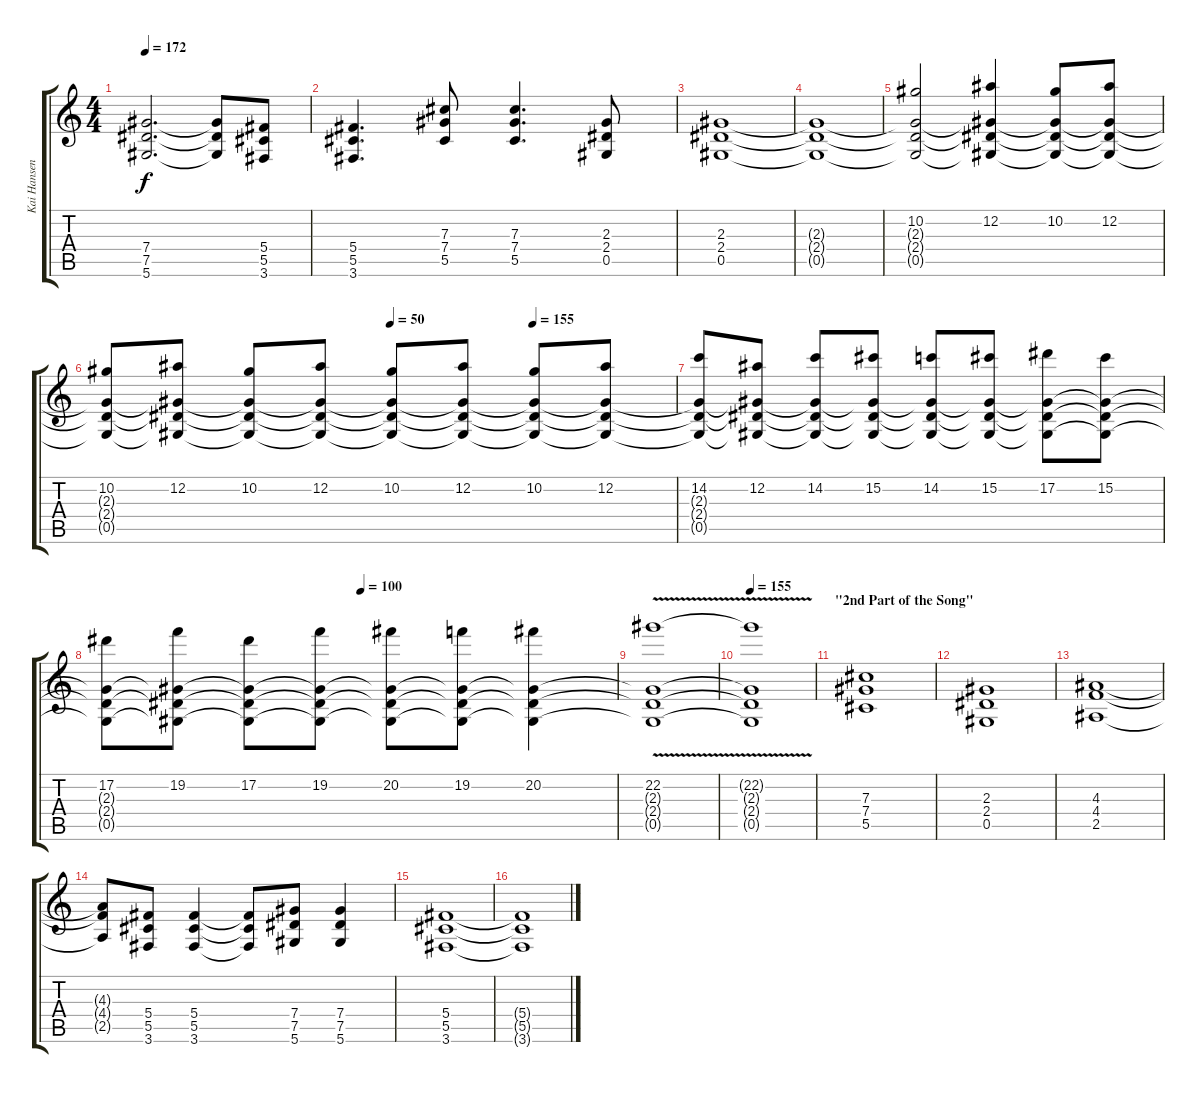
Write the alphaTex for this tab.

\track ("Kai Hansen - Guitar" "Kai Hansen") {instrument distortionguitar}
\staff {score tabs}
\tuning (Eb4 Bb3 Gb3 Db3 Ab2 Eb2) {hide}
\ts (4 4)
\tempo 172
\clef g2
\ks c
(7.4 7.5 5.6).2{d dy f} (7.4{t} 7.5{t} 5.6{t}).8 (5.4 5.5 3.6).8 |
(5.4 5.5 3.6).4{d} (7.3 7.4 5.5).8 (7.3 7.4 5.5).4{d} (2.3 2.4 0.5).8 |
(2.3 2.4 0.5).1 |
(2.3{t} 2.4{t} 0.5{t}).1 |
(10.2 2.3{t} 2.4{t} 0.5{t}).2 (12.2 2.3{t} 2.4{t} 0.5{t}).4 (10.2 2.3{t} 2.4{t} 0.5{t}).8 (12.2 2.3{t} 2.4{t} 0.5{t}).8 |
\tempo (50 0.5)
\tempo (155 0.75)
(10.2 2.3{t} 2.4{t} 0.5{t}).8 (12.2 2.3{t} 2.4{t} 0.5{t}).8 (10.2 2.3{t} 2.4{t} 0.5{t}).8 (12.2 2.3{t} 2.4{t} 0.5{t}).8 (10.2 2.3{t} 2.4{t} 0.5{t}).8 (12.2 2.3{t} 2.4{t} 0.5{t}).8 (10.2 2.3{t} 2.4{t} 0.5{t}).8 (12.2 2.3{t} 2.4{t} 0.5{t}).8 |
(14.2 2.3{t} 2.4{t} 0.5{t}).8 (12.2 2.3{t} 2.4{t} 0.5{t}).8 (14.2 2.3{t} 2.4{t} 0.5{t}).8 (15.2 2.3{t} 2.4{t} 0.5{t}).8 (14.2 2.3{t} 2.4{t} 0.5{t}).8 (15.2 2.3{t} 2.4{t} 0.5{t}).8 (17.2 2.3{t} 2.4{t} 0.5{t}).8 (15.2 2.3{t} 2.4{t} 0.5{t}).8 |
\tempo (100 0.5)
(17.2 2.3{t} 2.4{t} 0.5{t}).8 (19.2 2.3{t} 2.4{t} 0.5{t}).8 (17.2 2.3{t} 2.4{t} 0.5{t}).8 (19.2 2.3{t} 2.4{t} 0.5{t}).8 (20.2 2.3{t} 2.4{t} 0.5{t}).8 (19.2 2.3{t} 2.4{t} 0.5{t}).8 (20.2 2.3{t} 2.4{t} 0.5{t}).4 |
(22.2{v} 2.3{t} 2.4{t} 0.5{t}).1 |
\tempo 155
(22.2{t} 2.3{t} 2.4{t} 0.5{t}).1{volume 7} |
\section ("" "\"2nd Part of the Song\"")
(7.3 7.4 5.5).1{volume 14} |
(2.3 2.4 0.5).1 |
(4.3 4.4 2.5).1 |
(4.3{t} 4.4{t} 2.5{t}).8 (5.4 5.5 3.6).8 (5.4 5.5 3.6).4 (5.4{t} 5.5{t} 3.6{t}).8 (7.4 7.5 5.6).8 (7.4 7.5 5.6).4 |
(5.4 5.5 3.6).1 |
(5.4{t} 5.5{t} 3.6{t}).1
